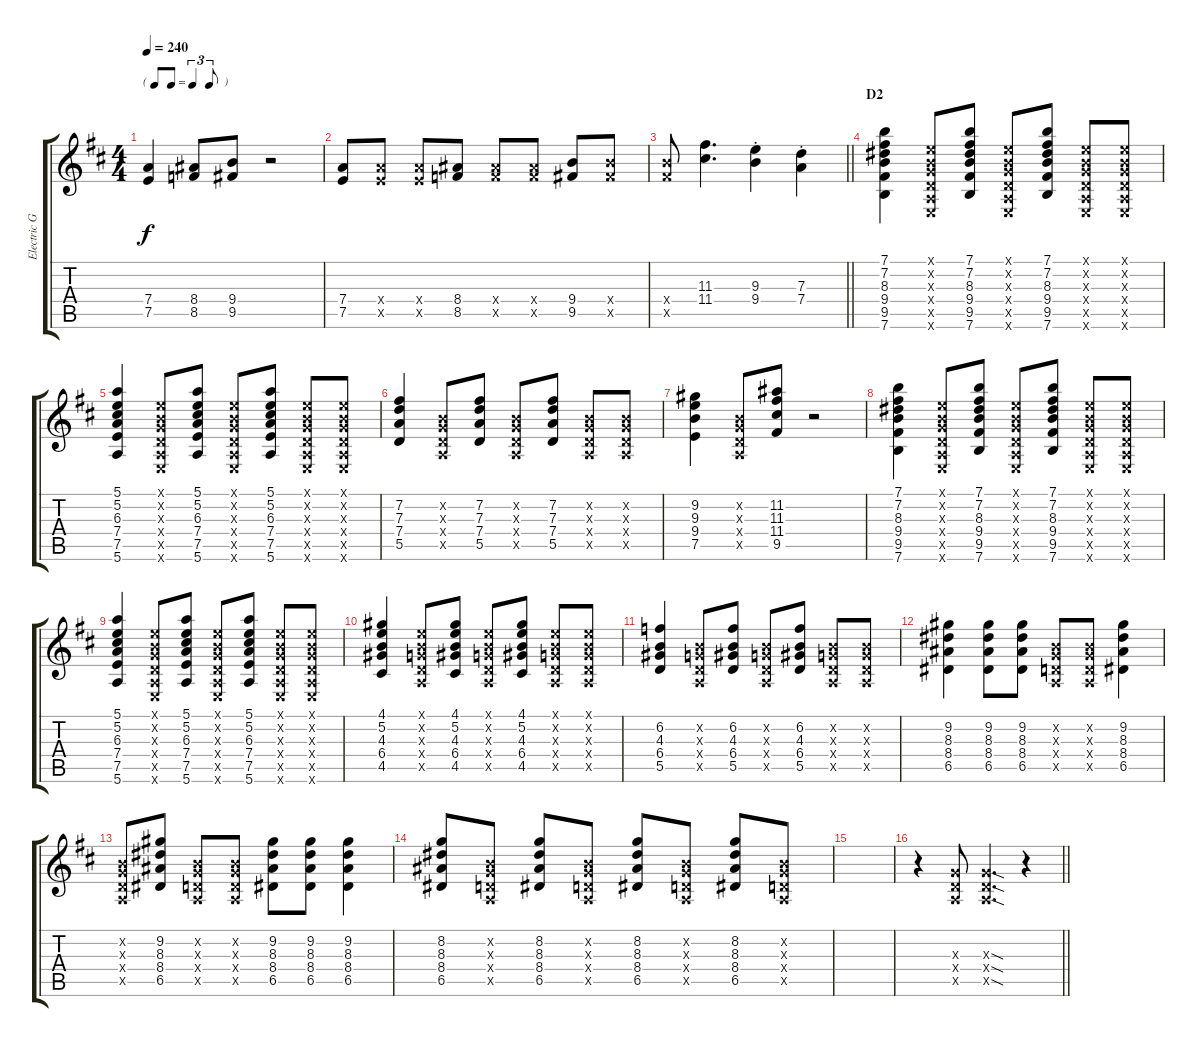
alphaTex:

\track ("Electric Guitar II" "Electric G") {instrument distortionguitar}
\staff {score tabs}
\tuning (E4 B3 G3 D3 A2 E2) {hide}
\ts (4 4)
\tf triplet8th
\tempo 240
\clef g2
\ks d
(7.4 7.5).4{dy f} (8.4 8.5).8 (9.4 9.5).8 r.2 |
(7.4 7.5).8 (7.4{x} 7.5{x}).8 (7.4{x} 7.5{x}).8 (8.4 8.5).8 (8.4{x} 8.5{x}).8 (8.4{x} 8.5{x}).8 (9.4 9.5).8 (9.4{x} 9.5{x}).8 |
\barLineRight lightlight
(9.4{x} 9.5{x}).8 (11.3 11.4).4{d} (9.3{st} 9.4{st}).4 (7.3{st} 7.4{st}).4 |
\section ("" "D2")
(7.1 7.2 8.3 9.4 9.5 7.6).4 (0.1{x} 0.2{x} 0.3{x} 0.4{x} 0.5{x} 0.6{x}).8 (7.1 7.2 8.3 9.4 9.5 7.6).8 (0.1{x} 0.2{x} 0.3{x} 0.4{x} 0.5{x} 0.6{x}).8 (7.1 7.2 8.3 9.4 9.5 7.6).8 (0.1{x} 0.2{x} 0.3{x} 0.4{x} 0.5{x} 0.6{x}).8 (0.1{x} 0.2{x} 0.3{x} 0.4{x} 0.5{x} 0.6{x}).8 |
(5.1 5.2 6.3 7.4 7.5 5.6).4 (0.1{x} 0.2{x} 0.3{x} 0.4{x} 0.5{x} 0.6{x}).8 (5.1 5.2 6.3 7.4 7.5 5.6).8 (0.1{x} 0.2{x} 0.3{x} 0.4{x} 0.5{x} 0.6{x}).8 (5.1 5.2 6.3 7.4 7.5 5.6).8 (0.1{x} 0.2{x} 0.3{x} 0.4{x} 0.5{x} 0.6{x}).8 (0.1{x} 0.2{x} 0.3{x} 0.4{x} 0.5{x} 0.6{x}).8 |
(7.2 7.3 7.4 5.5).4 (0.2{x} 0.3{x} 0.4{x} 0.5{x}).8 (7.2 7.3 7.4 5.5).8 (0.2{x} 0.3{x} 0.4{x} 0.5{x}).8 (7.2 7.3 7.4 5.5).8 (0.2{x} 0.3{x} 0.4{x} 0.5{x}).8 (0.2{x} 0.3{x} 0.4{x} 0.5{x}).8 |
(9.2 9.3 9.4 7.5).4 (0.2{x} 0.3{x} 0.4{x} 0.5{x}).8 (11.2 11.3 11.4 9.5).8 r.2 |
(7.1 7.2 8.3 9.4 9.5 7.6).4 (0.1{x} 0.2{x} 0.3{x} 0.4{x} 0.5{x} 0.6{x}).8 (7.1 7.2 8.3 9.4 9.5 7.6).8 (0.1{x} 0.2{x} 0.3{x} 0.4{x} 0.5{x} 0.6{x}).8 (7.1 7.2 8.3 9.4 9.5 7.6).8 (0.1{x} 0.2{x} 0.3{x} 0.4{x} 0.5{x} 0.6{x}).8 (0.1{x} 0.2{x} 0.3{x} 0.4{x} 0.5{x} 0.6{x}).8 |
(5.1 5.2 6.3 7.4 7.5 5.6).4 (0.1{x} 0.2{x} 0.3{x} 0.4{x} 0.5{x} 0.6{x}).8 (5.1 5.2 6.3 7.4 7.5 5.6).8 (0.1{x} 0.2{x} 0.3{x} 0.4{x} 0.5{x} 0.6{x}).8 (5.1 5.2 6.3 7.4 7.5 5.6).8 (0.1{x} 0.2{x} 0.3{x} 0.4{x} 0.5{x} 0.6{x}).8 (0.1{x} 0.2{x} 0.3{x} 0.4{x} 0.5{x} 0.6{x}).8 |
(4.1 5.2 4.3 6.4 4.5).4 (0.1{x} 0.2{x} 0.3{x} 0.4{x} 0.5{x}).8 (4.1 5.2 4.3 6.4 4.5).8 (0.1{x} 0.2{x} 0.3{x} 0.4{x} 0.5{x}).8 (4.1 5.2 4.3 6.4 4.5).8 (0.1{x} 0.2{x} 0.3{x} 0.4{x} 0.5{x}).8 (0.1{x} 0.2{x} 0.3{x} 0.4{x} 0.5{x}).8 |
(6.2 4.3 6.4 5.5).4 (0.2{x} 0.3{x} 0.4{x} 0.5{x}).8 (6.2 4.3 6.4 5.5).8 (0.2{x} 0.3{x} 0.4{x} 0.5{x}).8 (6.2 4.3 6.4 5.5).8 (0.2{x} 0.3{x} 0.4{x} 0.5{x}).8 (0.2{x} 0.3{x} 0.4{x} 0.5{x}).8 |
(9.2 8.3 8.4 6.5).4 (9.2 8.3 8.4 6.5).8 (9.2 8.3 8.4 6.5).8 (0.2{x} 0.3{x} 0.4{x} 0.5{x}).8 (0.2{x} 0.3{x} 0.4{x} 0.5{x}).8 (9.2 8.3 8.4 6.5).4 |
(0.2{x} 0.3{x} 0.4{x} 0.5{x}).8 (9.2 8.3 8.4 6.5).8 (0.2{x} 0.3{x} 0.4{x} 0.5{x}).8 (0.2{x} 0.3{x} 0.4{x} 0.5{x}).8 (9.2 8.3 8.4 6.5).8 (9.2 8.3 8.4 6.5).8 (9.2 8.3 8.4 6.5).4 |
(8.2 8.3 8.4 6.5).8 (0.2{x} 0.3{x} 0.4{x} 0.5{x}).8 (8.2 8.3 8.4 6.5).8 (0.2{x} 0.3{x} 0.4{x} 0.5{x}).8 (8.2 8.3 8.4 6.5).8 (0.2{x} 0.3{x} 0.4{x} 0.5{x}).8 (8.2 8.3 8.4 6.5).8 (0.2{x} 0.3{x} 0.4{x} 0.5{x}).8 |
|
\barLineRight lightlight
r.4 (0.3{x} 0.4{x} 0.5{x}).8 (0.3{sod x} 0.4{sod x} 0.5{sod x}).4{d} r.4
